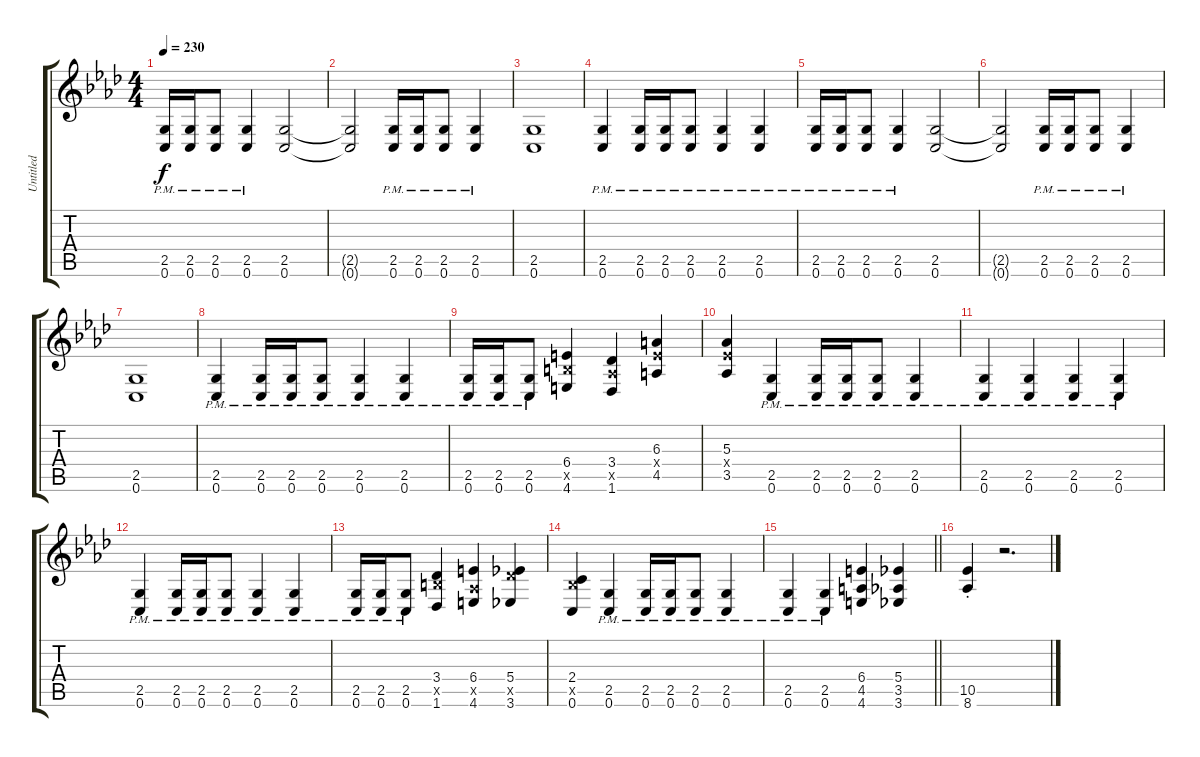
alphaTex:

\track ("Untitled" "Untitled") {instrument distortionguitar}
\staff {score tabs}
\tuning (C4 G3 Eb3 Bb2 F2 C2) {hide}
\ts (4 4)
\tempo 230
\clef g2
\ks ab
(2.5{pm} 0.6{pm}).16{dy f} (2.5{pm} 0.6{pm}).16 (2.5{pm} 0.6{pm}).8 (2.5{pm} 0.6{pm}).4 (2.5 0.6).2 |
(2.5{t} 0.6{t}).2 (2.5{pm} 0.6{pm}).16 (2.5{pm} 0.6{pm}).16 (2.5{pm} 0.6{pm}).8 (2.5{pm} 0.6{pm}).4 |
(2.5 0.6).1 |
(2.5{pm} 0.6{pm}).4 (2.5{pm} 0.6{pm}).16 (2.5{pm} 0.6{pm}).16 (2.5{pm} 0.6{pm}).8 (2.5{pm} 0.6{pm}).4 (2.5{pm} 0.6{pm}).4 |
(2.5{pm} 0.6{pm}).16 (2.5{pm} 0.6{pm}).16 (2.5{pm} 0.6{pm}).8 (2.5{pm} 0.6{pm}).4 (2.5 0.6).2 |
(2.5{t} 0.6{t}).2 (2.5{pm} 0.6{pm}).16 (2.5{pm} 0.6{pm}).16 (2.5{pm} 0.6{pm}).8 (2.5{pm} 0.6{pm}).4 |
(2.5 0.6).1 |
(2.5{pm} 0.6{pm}).4 (2.5{pm} 0.6{pm}).16 (2.5{pm} 0.6{pm}).16 (2.5{pm} 0.6{pm}).8 (2.5{pm} 0.6{pm}).4 (2.5{pm} 0.6{pm}).4 |
(2.5{pm} 0.6{pm}).16 (2.5{pm} 0.6{pm}).16 (2.5{pm} 0.6{pm}).8 (6.4 6.5{x} 4.6).4 (3.4 3.5{x} 1.6).4 (6.3 6.4{x} 4.5).4 |
(5.3 5.4{x} 3.5).4 (2.5{pm} 0.6{pm}).4 (2.5{pm} 0.6{pm}).16 (2.5{pm} 0.6{pm}).16 (2.5{pm} 0.6{pm}).8 (2.5{pm} 0.6{pm}).4 |
(2.5{pm} 0.6{pm}).4 (2.5{pm} 0.6{pm}).4 (2.5{pm} 0.6{pm}).4 (2.5{pm} 0.6{pm}).4 |
(2.5{pm} 0.6{pm}).4 (2.5{pm} 0.6{pm}).16 (2.5{pm} 0.6{pm}).16 (2.5{pm} 0.6{pm}).8 (2.5{pm} 0.6{pm}).4 (2.5{pm} 0.6{pm}).4 |
(2.5{pm} 0.6{pm}).16 (2.5{pm} 0.6{pm}).16 (2.5{pm} 0.6{pm}).8 (3.4 6.5{x} 1.6).4 (6.4 3.5{x} 4.6).4 (5.4 8.5{x} 3.6).4 |
(2.4 5.5{x} 0.6).4 (2.5{pm} 0.6{pm}).4 (2.5{pm} 0.6{pm}).16 (2.5{pm} 0.6{pm}).16 (2.5{pm} 0.6{pm}).8 (2.5{pm} 0.6{pm}).4 |
\barLineRight lightlight
(2.5{pm} 0.6{pm}).4 (2.5{pm} 0.6{pm}).4 (6.4 4.5 4.6).4 (5.4 3.5 3.6).4 |
(10.5{st} 8.6{st}).4 r.2{d}
